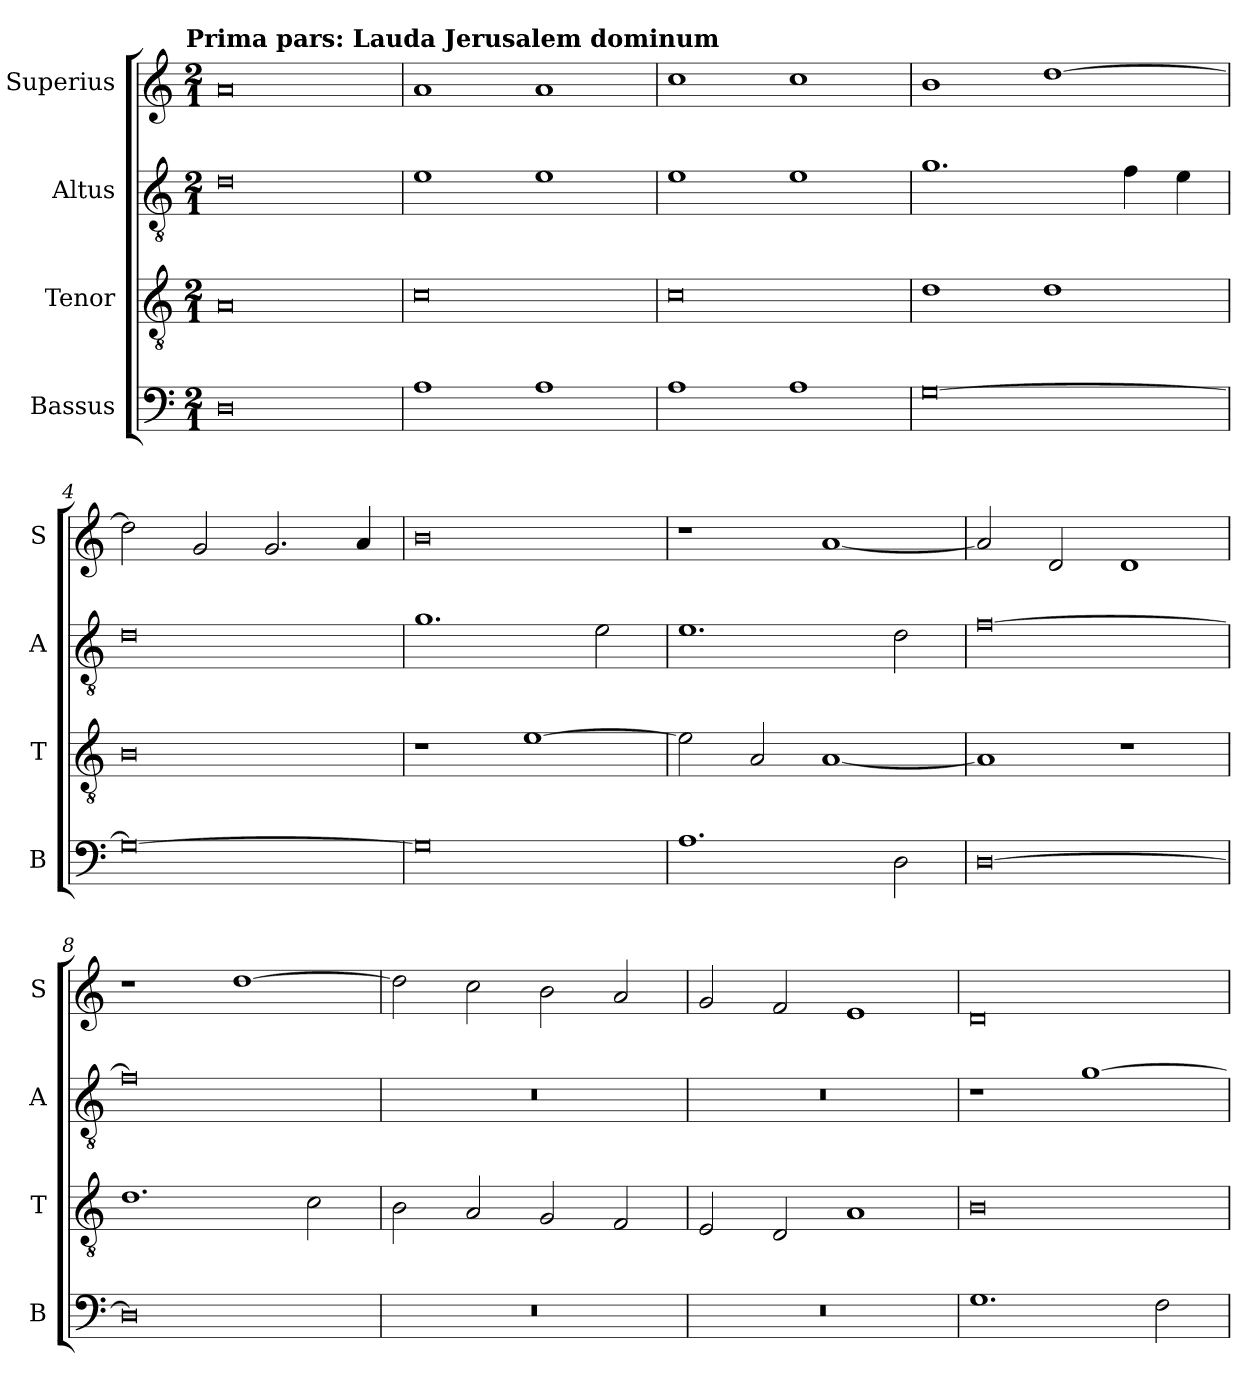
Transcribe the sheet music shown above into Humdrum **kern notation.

**kern	**kern	**kern	**kern
*part4	*part3	*part2	*part1
*staff4	*staff3	*staff2	*staff1
*I"Bassus	*I"Tenor	*I"Altus	*I"Superius
*I'B	*I'T	*I'A	*I'S
*clefF4	*clefGv2	*clefGv2	*clefG2
*k[]	*k[]	*k[]	*k[]
*C:	*C:	*C:	*C:
!!LO:TX:omd:t=Prima pars&colon; Lauda Jerusalem dominum
*M2/1	*M2/1	*M2/1	*M2/1
=	=	=	=
0D	0A	0d	0a
=1	=1	=1	=1
1A	0c	1e	1a
1A	.	1e	1a
=2	=2	=2	=2
1A	0c	1e	1cc
1A	.	1e	1cc
=3	=3	=3	=3
[0G	1d	1.g	1b
.	1d	.	[1dd
.	.	4f	.
.	.	4e	.
=4	=4	=4	=4
0G_	0B	0d	2dd]
.	.	.	2g
.	.	.	2.g
.	.	.	4a
=5	=5	=5	=5
0G]	1r	1.g	0b
.	[1e	.	.
.	.	2e	.
=6	=6	=6	=6
1.A	2e]	1.e	1r
.	2A	.	.
.	[1A	.	[1a
2D	.	2d	.
=7	=7	=7	=7
[0D	1A]	[0f	2a]
.	.	.	2d
.	1r	.	1d
=8	=8	=8	=8
0D]	1.d	0f]	1r
.	.	.	[1dd
.	2c	.	.
=9	=9	=9	=9
0r	2B	0r	2dd]
.	2A	.	2cc
.	2G	.	2b
.	2F	.	2a
=10	=10	=10	=10
0r	2E	0r	2g
.	2D	.	2f
.	1A	.	1e
=11	=11	=11	=11
1.G	0B	1r	0d
.	.	[1g	.
2F	.	.	.
=	=	=	=
*-	*-	*-	*-
